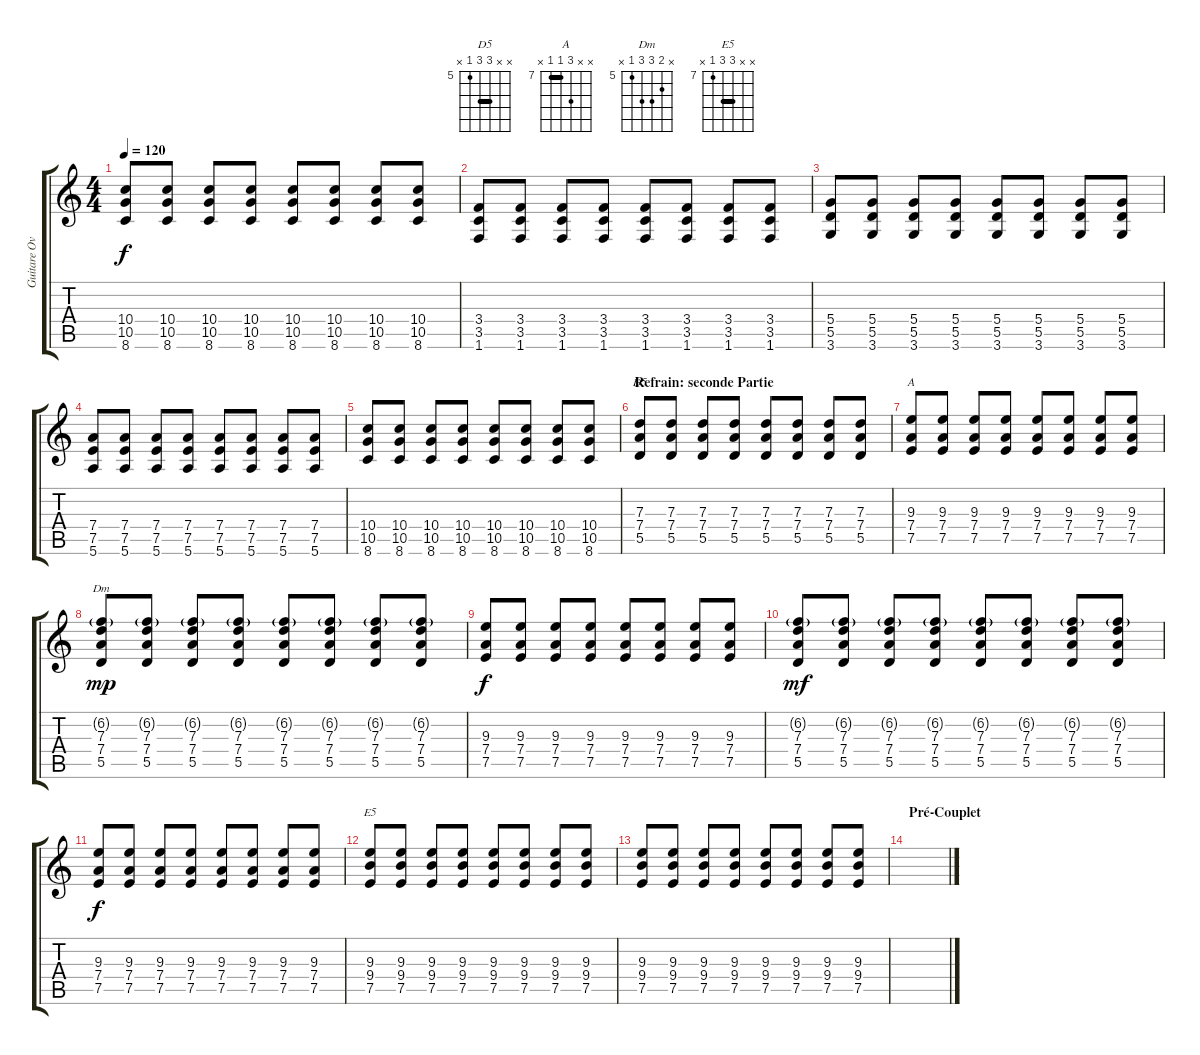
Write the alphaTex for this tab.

\track ("Guitare Over. (Matthew Bellamy)" "Guitare Ov") {instrument overdrivenguitar}
\staff {score tabs}
\tuning (E4 B3 G3 D3 A2 E2) {hide}
\chord ("D5" x x 7 7 5 x) {firstfret 5 barre 7}
\chord ("A" x x 9 7 7 x) {firstfret 7 barre 7}
\chord ("Dm" x 6 7 7 5 x) {firstfret 5}
\chord ("E5" x x 9 9 7 x) {firstfret 7 barre 9}
\ts (4 4)
\tempo 120
\clef g2
\ks c
(10.4 10.5 8.6).8{dy f} (10.4 10.5 8.6).8 (10.4 10.5 8.6).8 (10.4 10.5 8.6).8 (10.4 10.5 8.6).8 (10.4 10.5 8.6).8 (10.4 10.5 8.6).8 (10.4 10.5 8.6).8 |
(3.4 3.5 1.6).8 (3.4 3.5 1.6).8 (3.4 3.5 1.6).8 (3.4 3.5 1.6).8 (3.4 3.5 1.6).8 (3.4 3.5 1.6).8 (3.4 3.5 1.6).8 (3.4 3.5 1.6).8 |
(5.4 5.5 3.6).8 (5.4 5.5 3.6).8 (5.4 5.5 3.6).8 (5.4 5.5 3.6).8 (5.4 5.5 3.6).8 (5.4 5.5 3.6).8 (5.4 5.5 3.6).8 (5.4 5.5 3.6).8 |
(7.4 7.5 5.6).8 (7.4 7.5 5.6).8 (7.4 7.5 5.6).8 (7.4 7.5 5.6).8 (7.4 7.5 5.6).8 (7.4 7.5 5.6).8 (7.4 7.5 5.6).8 (7.4 7.5 5.6).8 |
(10.4 10.5 8.6).8 (10.4 10.5 8.6).8 (10.4 10.5 8.6).8 (10.4 10.5 8.6).8 (10.4 10.5 8.6).8 (10.4 10.5 8.6).8 (10.4 10.5 8.6).8 (10.4 10.5 8.6).8 |
\section ("" "Refrain: seconde Partie")
(7.3 7.4 5.5).8{ch "D5"} (7.3 7.4 5.5).8 (7.3 7.4 5.5).8 (7.3 7.4 5.5).8 (7.3 7.4 5.5).8 (7.3 7.4 5.5).8 (7.3 7.4 5.5).8 (7.3 7.4 5.5).8 |
(9.3 7.4 7.5).8{ch "A"} (9.3 7.4 7.5).8 (9.3 7.4 7.5).8 (9.3 7.4 7.5).8 (9.3 7.4 7.5).8 (9.3 7.4 7.5).8 (9.3 7.4 7.5).8 (9.3 7.4 7.5).8 |
(6.2{g} 7.3 7.4 5.5).8{ch "Dm" dy mp} (6.2{g} 7.3 7.4 5.5).8 (6.2{g} 7.3 7.4 5.5).8 (6.2{g} 7.3 7.4 5.5).8 (6.2{g} 7.3 7.4 5.5).8 (6.2{g} 7.3 7.4 5.5).8 (6.2{g} 7.3 7.4 5.5).8 (6.2{g} 7.3 7.4 5.5).8 |
(9.3 7.4 7.5).8{dy f} (9.3 7.4 7.5).8 (9.3 7.4 7.5).8 (9.3 7.4 7.5).8 (9.3 7.4 7.5).8 (9.3 7.4 7.5).8 (9.3 7.4 7.5).8 (9.3 7.4 7.5).8 |
(6.2{g} 7.3 7.4 5.5).8{dy mf} (6.2{g} 7.3 7.4 5.5).8 (6.2{g} 7.3 7.4 5.5).8 (6.2{g} 7.3 7.4 5.5).8 (6.2{g} 7.3 7.4 5.5).8 (6.2{g} 7.3 7.4 5.5).8 (6.2{g} 7.3 7.4 5.5).8 (6.2{g} 7.3 7.4 5.5).8 |
(9.3 7.4 7.5).8{dy f} (9.3 7.4 7.5).8 (9.3 7.4 7.5).8 (9.3 7.4 7.5).8 (9.3 7.4 7.5).8 (9.3 7.4 7.5).8 (9.3 7.4 7.5).8 (9.3 7.4 7.5).8 |
(9.3 9.4 7.5).8{ch "E5"} (9.3 9.4 7.5).8 (9.3 9.4 7.5).8 (9.3 9.4 7.5).8 (9.3 9.4 7.5).8 (9.3 9.4 7.5).8 (9.3 9.4 7.5).8 (9.3 9.4 7.5).8 |
(9.3 9.4 7.5).8 (9.3 9.4 7.5).8 (9.3 9.4 7.5).8 (9.3 9.4 7.5).8 (9.3 9.4 7.5).8 (9.3 9.4 7.5).8 (9.3 9.4 7.5).8 (9.3 9.4 7.5).8 |
\section ("" "Pré-Couplet")
